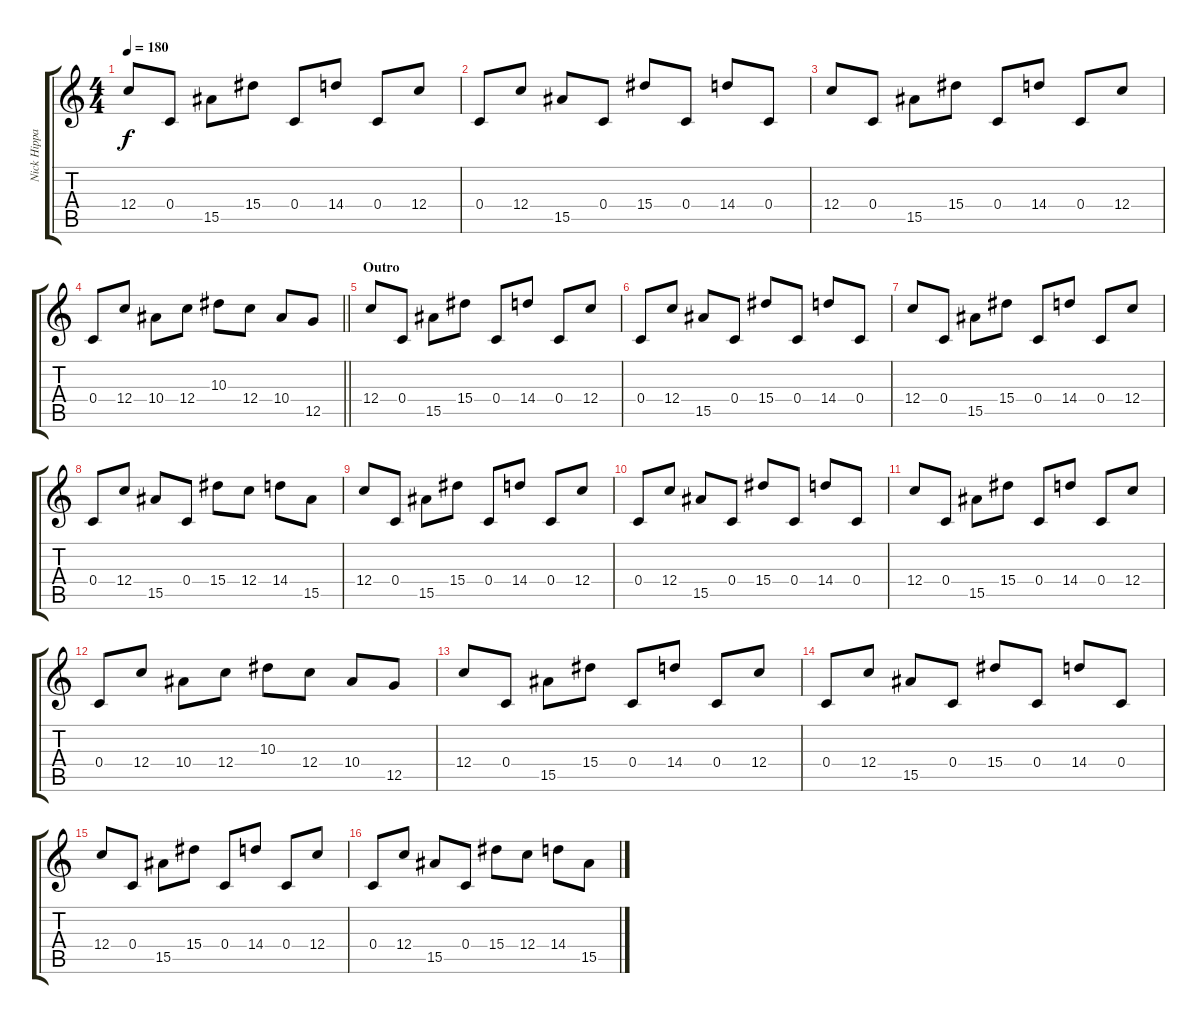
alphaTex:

\track ("Nick Hippa" "Nick Hippa") {instrument distortionguitar}
\staff {score tabs}
\tuning (D4 A3 F3 C3 G2 C2) {hide}
\ts (4 4)
\tempo 180
\clef g2
\ks c
12.4.8{dy f} 0.4.8 15.5.8 15.4.8 0.4.8 14.4.8 0.4.8 12.4.8 |
0.4.8 12.4.8 15.5.8 0.4.8 15.4.8 0.4.8 14.4.8 0.4.8 |
12.4.8 0.4.8 15.5.8 15.4.8 0.4.8 14.4.8 0.4.8 12.4.8 |
\barLineRight lightlight
0.4.8 12.4.8 10.4.8 12.4.8 10.3.8 12.4.8 10.4.8 12.5.8 |
\section ("" "Outro")
12.4.8 0.4.8 15.5.8 15.4.8 0.4.8 14.4.8 0.4.8 12.4.8 |
0.4.8 12.4.8 15.5.8 0.4.8 15.4.8 0.4.8 14.4.8 0.4.8 |
12.4.8 0.4.8 15.5.8 15.4.8 0.4.8 14.4.8 0.4.8 12.4.8 |
0.4.8 12.4.8 15.5.8 0.4.8 15.4.8 12.4.8 14.4.8 15.5.8 |
12.4.8 0.4.8 15.5.8 15.4.8 0.4.8 14.4.8 0.4.8 12.4.8 |
0.4.8 12.4.8 15.5.8 0.4.8 15.4.8 0.4.8 14.4.8 0.4.8 |
12.4.8 0.4.8 15.5.8 15.4.8 0.4.8 14.4.8 0.4.8 12.4.8 |
0.4.8 12.4.8 10.4.8 12.4.8 10.3.8 12.4.8 10.4.8 12.5.8 |
12.4.8 0.4.8 15.5.8 15.4.8 0.4.8 14.4.8 0.4.8 12.4.8 |
0.4.8 12.4.8 15.5.8 0.4.8 15.4.8 0.4.8 14.4.8 0.4.8 |
12.4.8 0.4.8 15.5.8 15.4.8 0.4.8 14.4.8 0.4.8 12.4.8 |
0.4.8 12.4.8 15.5.8 0.4.8 15.4.8 12.4.8 14.4.8 15.5.8
